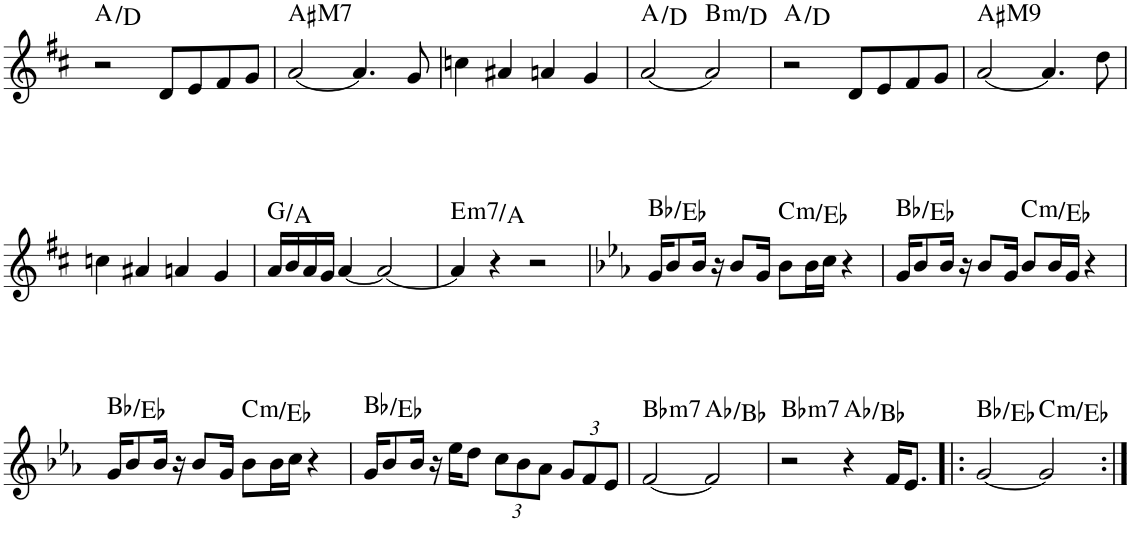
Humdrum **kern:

**kern	**harte
*part1	*part1
*staff1	*
*I"Piano	*
*I'Pno.	*
!!LO:PB:g=z
*clefG2	*
*k[f#c#]	*
*M4/4	*
=37	=37
2r	A:maj/4
8d/L	.
8e/	.
8f#/	.
8g/J	.
=38	=38
!	!LO:H:kt=M7
[2a/	A#:maj7
4.a/]	.
8g/	.
=39	=39
4ccn\	.
4a#X/	.
4an/	.
4g/	.
=40	=40
[2a/	A:maj/4
!	!LO:H:kt=m
2a/]	B:min/b3
=41	=41
2r	A:maj/4
8d/L	.
8e/	.
8f#/	.
8g/J	.
=42	=42
!	!LO:H:kt=M9
[2a/	A#:maj9
4.a/]	.
8dd\	.
!!LO:LB:g=z
=43	=43
4ccn\	.
4a#X/	.
4an/	.
4g/	.
=44	=44
16a/LL	G:maj/2
16b/	.
16a/	.
16g/JJ	.
[4a/	.
2a/_	.
=45	=45
!	!LO:H:kt=m7
4a/]	E:min7/4
4r	.
2r	.
=46	=46
*k[b-e-a-]	*
16g/KL	Bb:maj/4
8b-/	.
16b-/Jk	.
16r	.
8b-/L	.
16g/Jk	.
!	!LO:H:kt=m
8b-\L	C:min/b3
16b-\L	.
16cc\JJ	.
4r	.
=47	=47
16g/KL	Bb:maj/4
8b-/	.
16b-/Jk	.
16r	.
8b-/L	.
16g/Jk	.
!	!LO:H:kt=m
8b-/L	C:min/b3
16b-/L	.
16g/JJ	.
4r	.
!!LO:LB:g=z
=48	=48
16g/KL	Bb:maj/4
8b-/	.
16b-/Jk	.
16r	.
8b-/L	.
16g/Jk	.
!	!LO:H:kt=m
8b-\L	C:min/b3
16b-\L	.
16cc\JJ	.
4r	.
=49	=49
16g/KL	Bb:maj/4
8b-/	.
16b-/Jk	.
16r	.
16ee-\KL	.
8dd\J	.
*Xbrackettup	*
12cc\L	.
12b-\	.
12a-\J	.
12g/L	.
12f/	.
12e-/J	.
=50	=50
!	!LO:H:kt=m7
[2f/	Bb:min7
2f/]	Ab:maj/2
=51	=51
!	!LO:H:kt=m7
2r	Bb:min7
4r	Ab:maj/2
16f/KL	.
8.e-/J	.
=52!|:	=52!|:
[2g/	Bb:maj/4
!	!LO:H:kt=m
2g/]	C:min/b3
=:|!	=:|!
*-	*-
